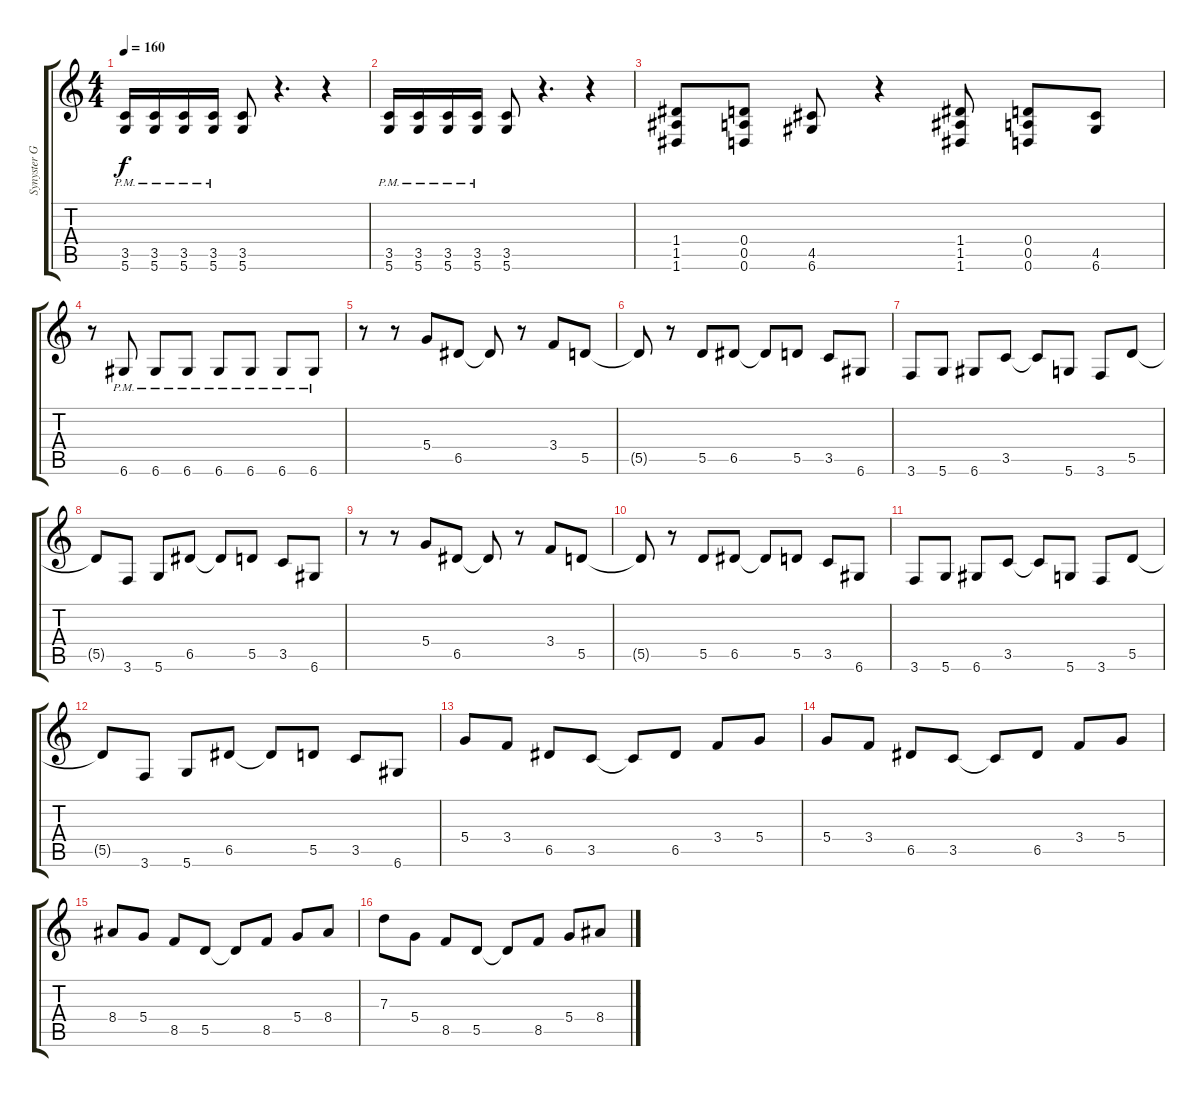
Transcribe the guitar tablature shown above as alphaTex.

\track ("Synyster Gates" "Synyster G") {instrument distortionguitar}
\staff {score tabs}
\tuning (E4 B3 G3 D3 A2 D2) {hide}
\ts (4 4)
\tempo 160
\clef g2
\ks c
(3.5{pm} 5.6{pm}).16{dy f} (3.5{pm} 5.6{pm}).16 (3.5{pm} 5.6{pm}).16 (3.5{pm} 5.6{pm}).16 (3.5 5.6).8 r.4{d} r.4 |
(3.5{pm} 5.6{pm}).16 (3.5{pm} 5.6{pm}).16 (3.5{pm} 5.6{pm}).16 (3.5{pm} 5.6{pm}).16 (3.5 5.6).8 r.4{d} r.4 |
(1.4 1.5 1.6).8 (0.4 0.5 0.6).8 (4.5 6.6).8 r.4 (1.4 1.5 1.6).8 (0.4 0.5 0.6).8 (4.5 6.6).8 |
r.8 6.6{pm}.8 6.6{pm}.8 6.6{pm}.8 6.6{pm}.8 6.6{pm}.8 6.6{pm}.8 6.6{pm}.8 |
r.8 r.8 5.4.8 6.5.8 6.5{t}.8 r.8 3.4.8 5.5.8 |
5.5{t}.8 r.8 5.5.8 6.5.8 6.5{t}.8 5.5.8 3.5.8 6.6.8 |
3.6.8 5.6.8 6.6.8 3.5.8 3.5{t}.8 5.6.8 3.6.8 5.5.8 |
5.5{t}.8 3.6.8 5.6.8 6.5.8 6.5{t}.8 5.5.8 3.5.8 6.6.8 |
r.8 r.8 5.4.8 6.5.8 6.5{t}.8 r.8 3.4.8 5.5.8 |
5.5{t}.8 r.8 5.5.8 6.5.8 6.5{t}.8 5.5.8 3.5.8 6.6.8 |
3.6.8 5.6.8 6.6.8 3.5.8 3.5{t}.8 5.6.8 3.6.8 5.5.8 |
5.5{t}.8 3.6.8 5.6.8 6.5.8 6.5{t}.8 5.5.8 3.5.8 6.6.8 |
5.4.8 3.4.8 6.5.8 3.5.8 3.5{t}.8 6.5.8 3.4.8 5.4.8 |
5.4.8 3.4.8 6.5.8 3.5.8 3.5{t}.8 6.5.8 3.4.8 5.4.8 |
8.4.8 5.4.8 8.5.8 5.5.8 5.5{t}.8 8.5.8 5.4.8 8.4.8 |
7.3.8 5.4.8 8.5.8 5.5.8 5.5{t}.8 8.5.8 5.4.8 8.4.8
